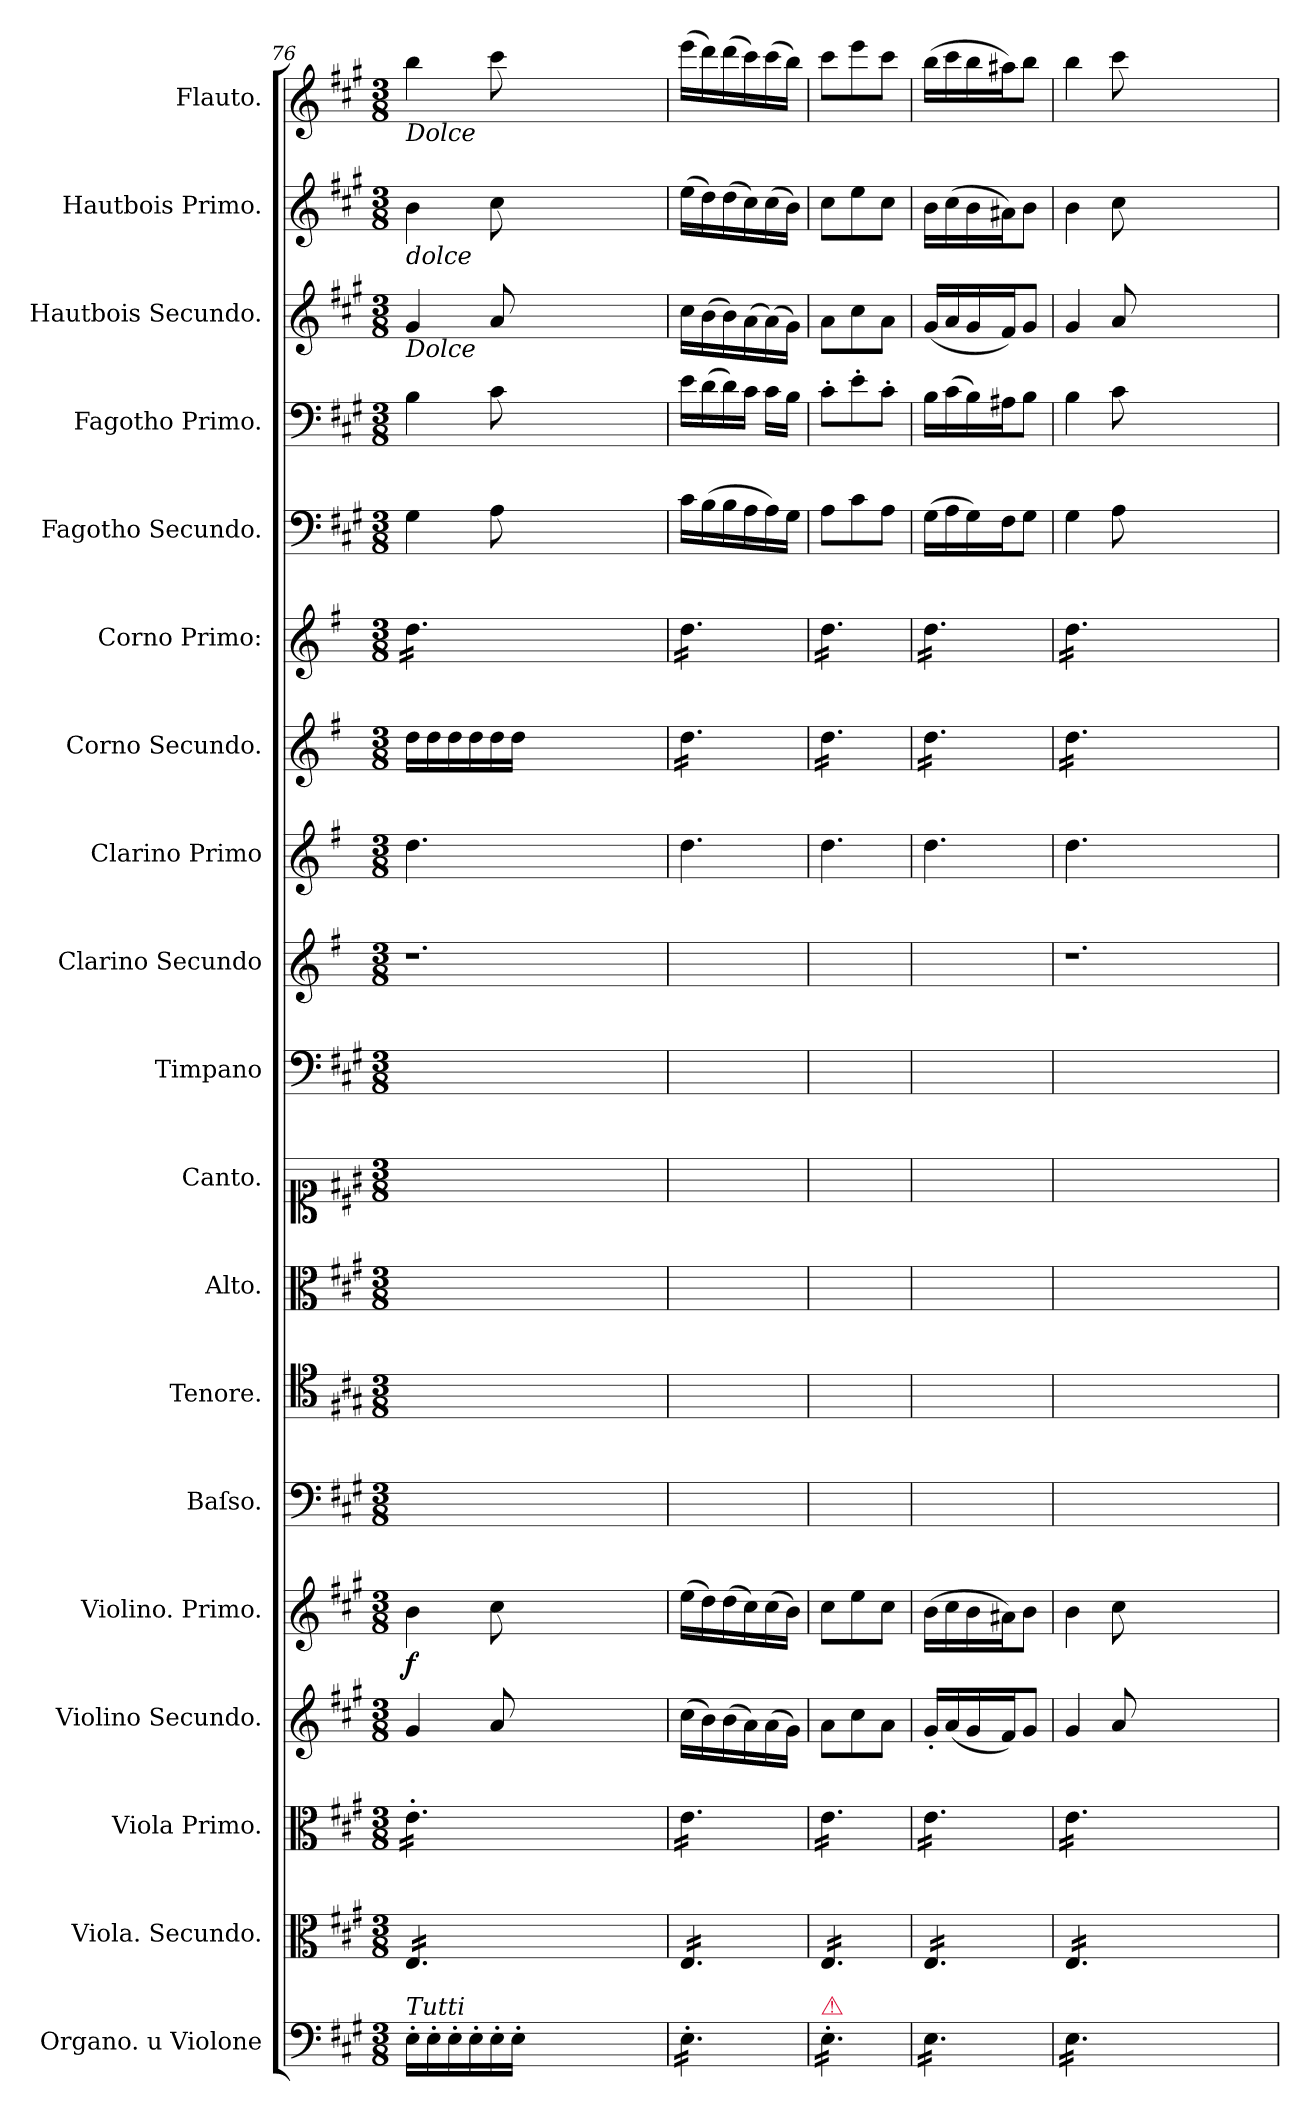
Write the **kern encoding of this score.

**kern	**kern	**dynam	**kern	**kern	**kern	**dynam	**kern	**kern	**kern	**kern	**kern	**kern	**kern	**dynam	**kern	**dynam	**kern	**dynam	**kern	**dynam	**kern	**dynam	**kern	**dynam	**kern	**kern
*part19	*part18	*part18	*part17	*part16	*part15	*part15	*part14	*part13	*part12	*part11	*part10	*part9	*part8	*part8	*part7	*part7	*part6	*part6	*part5	*part5	*part4	*part4	*part3	*part3	*part2	*part1
*staff19	*staff18	*staff18	*staff17	*staff16	*staff15	*staff15	*staff14	*staff13	*staff12	*staff11	*staff10	*staff9	*staff8	*staff8	*staff7	*staff7	*staff6	*staff6	*staff5	*staff5	*staff4	*staff4	*staff3	*staff3	*staff2	*staff1
*I"Organo. u Violone	*I"Viola. Secundo.	*	*I"Viola Primo.	*I"Violino Secundo.	*I"Violino. Primo.	*	*I"Baſso.	*I"Tenore.	*I"Alto.	*I"Canto.	*I"Timpano	*I"Clarino Secundo	*I"Clarino Primo	*	*I"Corno Secundo.	*	*I"Corno Primo:	*	*I"Fagotho Secundo.	*	*I"Fagotho Primo.	*	*I"Hautbois Secundo.	*	*I"Hautbois Primo.	*I"Flauto.
*	*I'vla 2	*	*I'vla 1	*I'vl 2	*I'vl 1	*	*I'B	*I'T	*I'A	*	*I'timp	*I'clno 2	*I'clno 1	*	*I'cor 2	*	*I'cor 1	*	*I'fag 2	*	*I'fag 1	*	*	*	*	*I'fl
*clefF4	*clefC3	*	*clefC3	*clefG2	*clefG2	*	*clefF4	*clefC4	*clefC3	*clefC1	*clefF4	*clefG2	*clefG2	*	*clefG2	*	*clefG2	*	*clefF4	*	*clefF4	*	*clefG2	*	*clefG2	*clefG2
*	*	*	*	*	*	*	*	*	*	*	*	*ITrd-1c-2	*ITrd-1c-2	*	*ITrd6c10	*	*ITrd6c10	*	*	*	*	*	*	*	*	*
*k[f#c#g#]	*k[f#c#g#]	*	*k[f#c#g#]	*k[f#c#g#]	*k[f#c#g#]	*	*k[f#c#g#]	*k[f#c#g#]	*k[f#c#g#]	*k[f#c#g#]	*k[f#c#g#]	*k[f#c#g#]	*k[f#c#g#]	*	*k[f#c#g#]	*	*k[f#c#g#]	*	*k[f#c#g#]	*	*k[f#c#g#]	*	*k[f#c#g#]	*	*k[f#c#g#]	*k[f#c#g#]
*M3/8	*M3/8	*	*M3/8	*M3/8	*M3/8	*	*M3/8	*M3/8	*M3/8	*M3/8	*M3/8	*M3/8	*M3/8	*	*M3/8	*	*M3/8	*	*M3/8	*	*M3/8	*	*M3/8	*	*M3/8	*M3/8
=76	=76	=76	=76	=76	=76	=76	=76	=76	=76	=76	=76	=76	=76	=76	=76	=76	=76	=76	=76	=76	=76	=76	=76	=76	=76	=76
!	!	!	!	!	!	!	!	!	!	!	!	!	!	!	!	!	!	!	!	!	!	!	!	!	!	!LO:TX:b:i:t=Dolce
!	!	!	!	!	!	!	!	!	!	!	!	!	!	!	!	!	!	!	!	!	!	!	!	!	!LO:TX:b:i:t=dolce	!
!	!	!	!	!	!	!	!	!	!	!	!	!	!	!	!	!	!	!	!	!	!	!	!LO:TX:b:i:t=Dolce	!	!	!
!	!	!	!LO:TX:a:color=crimson:t=⚠	!	!	!	!	!	!	!	!	!	!	!	!	!	!	!	!	!	!	!	!	!	!	!
!LO:TX:a:i:t=Tutti	!	!	!	!	!	!	!	!	!	!	!	!	!	!	!	!	!	!	!	!	!	!	!	!	!	!
!	!	!LO:DY:a	!	!	!	!	!	!	!	!	!	!	!	!LO:DY:b	!	!LO:DY:b	!	!LO:DY:b	!	!LO:DY:a	!	!LO:DY:a	!	!LO:DY:a	!	!
*	*tremolo	*	*	*	*	*	*	*	*	*	*	*	*	*	*	*	*	*	*	*	*	*	*	*	*	*
*	*	*	*tremolo	*	*	*	*	*	*	*	*	*	*	*	*	*	*	*	*	*	*	*	*	*	*	*
*	*	*	*	*	*	*	*	*	*	*	*	*	*	*	*	*	*tremolo	*	*	*	*	*	*	*	*	*
16E'\LL	16E/LL	mf&colon;	16e'\LL	4g#/	4b\	f	4.ryy	4.ryy	4.ryy	4.ryy	4.ryy	1.r	4.ee\	pia	16e\LL	for	16e\LL	mezzo forte	4G#\	Forte	4B\	forte	4g#/	pia	4b\	4bb\
16E'\	16E/	.	16e'\	.	.	.	.	.	.	.	.	.	.	.	16e\	.	16e\	.	.	.	.	.	.	.	.	.
16E'\	16E/	.	16e'\	.	.	.	.	.	.	.	.	.	.	.	16e\	.	16e\	.	.	.	.	.	.	.	.	.
16E'\	16E/	.	16e'\	.	.	.	.	.	.	.	.	.	.	.	16e\	.	16e\	.	.	.	.	.	.	.	.	.
16E'\	16E/	.	16e'\	8a/	8cc#\	.	.	.	.	.	.	.	.	.	16e\	.	16e\	.	8A\	.	8c#\	.	8a/	.	8cc#\	8ccc#\
16E'\JJ	16E/JJ	.	16e'\JJ	.	.	.	.	.	.	.	.	.	.	.	16e\JJ	.	16e\JJ	.	.	.	.	.	.	.	.	.
1ryy	1ryy	.	1ryy	1ryy	1ryy	.	1ryy	1ryy	1ryy	1ryy	1ryy	.	1ryy	.	1ryy	.	1ryy	.	1ryy	.	1ryy	.	1ryy	.	1ryy	1ryy
8ryy	8ryy	.	8ryy	8ryy	8ryy	.	8ryy	8ryy	8ryy	8ryy	8ryy	.	8ryy	.	8ryy	.	8ryy	.	8ryy	.	8ryy	.	8ryy	.	8ryy	8ryy
=77	=77	=77	=77	=77	=77	=77	=77	=77	=77	=77	=77	=77	=77	=77	=77	=77	=77	=77	=77	=77	=77	=77	=77	=77	=77	=77
!LO:TX:a:color=crimson:t=⚠	!	!	!	!	!	!	!	!	!	!	!	!	!	!	!	!	!	!	!	!	!	!	!	!	!	!
*tremolo	*	*	*	*	*	*	*	*	*	*	*	*	*	*	*	*	*	*	*	*	*	*	*	*	*	*
*	*	*	*	*	*	*	*	*	*	*	*	*	*	*	*tremolo	*	*	*	*	*	*	*	*	*	*	*
16E'\LL	16E/LL	.	16e\LL	(16cc#\LL	(16ee\LL	.	4.ryy	4.ryy	4.ryy	4.ryy	4.ryy	4.ryy	4.ee\	.	16e\LL	.	16e\LL	.	16c#\LL	.	16e\LL	.	16cc#\LL	.	(16ee\LL	(16eee\LL
16E'\	16E/	.	16e\	16b\)	16dd\)	.	.	.	.	.	.	.	.	.	16e\	.	16e\	.	(16B\	.	(16d\	.	(16b\	.	16dd\)	16ddd\)
16E'\	16E/	.	16e\	(16b\	(16dd\	.	.	.	.	.	.	.	.	.	16e\	.	16e\	.	16B\	.	16d\)	.	16b\)	.	(16dd\	(16ddd\
16E'\	16E/	.	16e\	16a\)	16cc#\)	.	.	.	.	.	.	.	.	.	16e\	.	16e\	.	16A\	.	16c#\JJ	.	(16a\	.	16cc#\)	16ccc#\)
16E'\	16E/	.	16e\	(16a\	(16cc#\	.	.	.	.	.	.	.	.	.	16e\	.	16e\	.	16A\)	.	16c#\LL	.	(16a\)	.	(16cc#\	(16ccc#\
16E'\JJ	16E/JJ	.	16e\JJ	16g#\JJ)	16b\JJ)	.	.	.	.	.	.	.	.	.	16e\JJ	.	16e\JJ	.	16G#\JJ	.	16B\JJ	.	16g#\JJ)	.	16b\JJ)	16bb\JJ)
=78	=78	=78	=78	=78	=78	=78	=78	=78	=78	=78	=78	=78	=78	=78	=78	=78	=78	=78	=78	=78	=78	=78	=78	=78	=78	=78
!LO:TX:a:color=crimson:t=⚠	!	!	!	!	!	!	!	!	!	!	!	!	!	!	!	!	!	!	!	!	!	!	!	!	!	!
16E'\LL	16E/LL	.	16e\LL	8a\L	8cc#\L	.	4.ryy	4.ryy	4.ryy	4.ryy	4.ryy	4.ryy	4.ee\	.	16e\LL	.	16e\LL	.	8A\L	.	8c#'\L	.	8a\L	.	8cc#\L	8ccc#\L
16E'\	16E/	.	16e\	.	.	.	.	.	.	.	.	.	.	.	16e\	.	16e\	.	.	.	.	.	.	.	.	.
16E'\	16E/	.	16e\	8cc#\	8ee\	.	.	.	.	.	.	.	.	.	16e\	.	16e\	.	8c#\	.	8e'\	.	8cc#\	.	8ee\	8eee\
16E'\	16E/	.	16e\	.	.	.	.	.	.	.	.	.	.	.	16e\	.	16e\	.	.	.	.	.	.	.	.	.
16E'\	16E/	.	16e\	8a\J	8cc#\J	.	.	.	.	.	.	.	.	.	16e\	.	16e\	.	8A\J	.	8c#'\J	.	8a\J	.	8cc#\J	8ccc#\J
16E'\JJ	16E/JJ	.	16e\JJ	.	.	.	.	.	.	.	.	.	.	.	16e\JJ	.	16e\JJ	.	.	.	.	.	.	.	.	.
=79	=79	=79	=79	=79	=79	=79	=79	=79	=79	=79	=79	=79	=79	=79	=79	=79	=79	=79	=79	=79	=79	=79	=79	=79	=79	=79
16E\LL	16E/LL	.	16e\LL	16g#'/LL	(16b\LL	.	4.ryy	4.ryy	4.ryy	4.ryy	4.ryy	4.ryy	4.ee\	.	16e\LL	.	16e\LL	.	(16G#\LL	.	16B\LL	.	(16g#/LL	.	16b\LL	(16bb\LL
16E\	16E/	.	16e\	(16a/	16cc#\	.	.	.	.	.	.	.	.	.	16e\	.	16e\	.	16A\	.	(16c#\	.	16a/	.	(16cc#\	16ccc#\
16E\	16E/	.	16e\	16g#/	16b\	.	.	.	.	.	.	.	.	.	16e\	.	16e\	.	16G#\)	.	16B\)	.	16g#/	.	16b\	16bb\
16E\	16E/	.	16e\	16f#/J)	16a#X\J)	.	.	.	.	.	.	.	.	.	16e\	.	16e\	.	16F#\J	.	16A#X\J	.	16f#/J)	.	16a#X\J)	16aa#X\J)
16E\	16E/	.	16e\	8g#/J	8b\J	.	.	.	.	.	.	.	.	.	16e\	.	16e\	.	8G#\J	.	8B\J	.	8g#/J	.	8b\J	8bb\J
16E\JJ	16E/JJ	.	16e\JJ	.	.	.	.	.	.	.	.	.	.	.	16e\JJ	.	16e\JJ	.	.	.	.	.	.	.	.	.
=80	=80	=80	=80	=80	=80	=80	=80	=80	=80	=80	=80	=80	=80	=80	=80	=80	=80	=80	=80	=80	=80	=80	=80	=80	=80	=80
16E\LL	16E/LL	.	16e\LL	4g#/	4b\	.	4.ryy	4.ryy	4.ryy	4.ryy	4.ryy	1.r	4.ee\	.	16e\LL	.	16e\LL	.	4G#\	.	4B\	.	4g#/	.	4b\	4bb\
16E\	16E/	.	16e\	.	.	.	.	.	.	.	.	.	.	.	16e\	.	16e\	.	.	.	.	.	.	.	.	.
16E\	16E/	.	16e\	.	.	.	.	.	.	.	.	.	.	.	16e\	.	16e\	.	.	.	.	.	.	.	.	.
16E\	16E/	.	16e\	.	.	.	.	.	.	.	.	.	.	.	16e\	.	16e\	.	.	.	.	.	.	.	.	.
16E\	16E/	.	16e\	8a/	8cc#\	.	.	.	.	.	.	.	.	.	16e\	.	16e\	.	8A\	.	8c#\	.	8a/	.	8cc#\	8ccc#\
16E\JJ	16E/JJ	.	16e\JJ	.	.	.	.	.	.	.	.	.	.	.	16e\JJ	.	16e\JJ	.	.	.	.	.	.	.	.	.
*	*	*	*	*	*	*	*	*	*	*	*	*	*	*	*	*	*Xtremolo	*	*	*	*	*	*	*	*	*
*	*	*	*	*	*	*	*	*	*	*	*	*	*	*	*Xtremolo	*	*	*	*	*	*	*	*	*	*	*
*	*	*	*Xtremolo	*	*	*	*	*	*	*	*	*	*	*	*	*	*	*	*	*	*	*	*	*	*	*
*	*Xtremolo	*	*	*	*	*	*	*	*	*	*	*	*	*	*	*	*	*	*	*	*	*	*	*	*	*
*Xtremolo	*	*	*	*	*	*	*	*	*	*	*	*	*	*	*	*	*	*	*	*	*	*	*	*	*	*
1ryy	1ryy	.	1ryy	1ryy	1ryy	.	1ryy	1ryy	1ryy	1ryy	1ryy	.	1ryy	.	1ryy	.	1ryy	.	1ryy	.	1ryy	.	1ryy	.	1ryy	1ryy
8ryy	8ryy	.	8ryy	8ryy	8ryy	.	8ryy	8ryy	8ryy	8ryy	8ryy	.	8ryy	.	8ryy	.	8ryy	.	8ryy	.	8ryy	.	8ryy	.	8ryy	8ryy
=	=	=	=	=	=	=	=	=	=	=	=	=	=	=	=	=	=	=	=	=	=	=	=	=	=	=
*-	*-	*-	*-	*-	*-	*-	*-	*-	*-	*-	*-	*-	*-	*-	*-	*-	*-	*-	*-	*-	*-	*-	*-	*-	*-	*-
